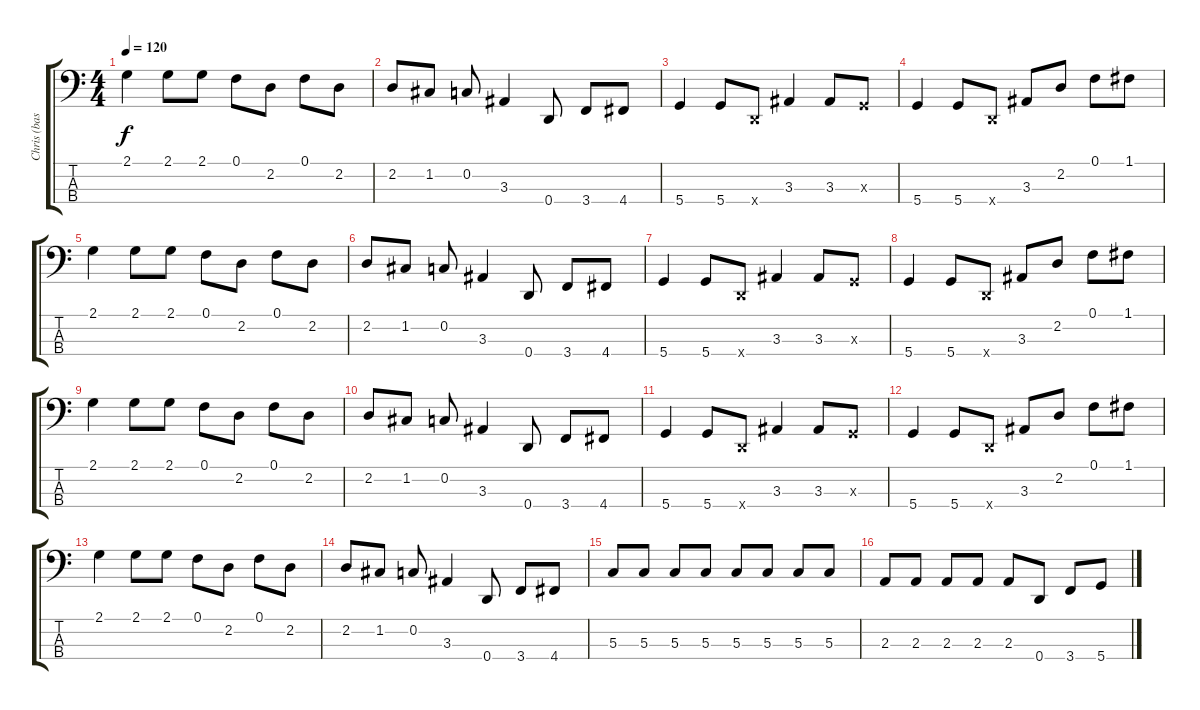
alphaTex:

\track ("Chris (basse)" "Chris (bas") {instrument slapbass2}
\staff {score tabs}
\tuning (F2 C2 G1 D1) {hide}
\ts (4 4)
\tempo 120
\clef f4
\ks c
2.1.4{dy f} 2.1.8 2.1.8 0.1.8 2.2.8 0.1.8 2.2.8 |
2.2.8 1.2.8 0.2.8 3.3.4 0.4.8 3.4.8 4.4.8 |
5.4.4 5.4.8 0.4{x}.8 3.3.4 3.3.8 0.3{x}.8 |
5.4.4 5.4.8 0.4{x}.8 3.3.8 2.2.8 0.1.8 1.1.8 |
2.1.4 2.1.8 2.1.8 0.1.8 2.2.8 0.1.8 2.2.8 |
2.2.8 1.2.8 0.2.8 3.3.4 0.4.8 3.4.8 4.4.8 |
5.4.4 5.4.8 0.4{x}.8 3.3.4 3.3.8 0.3{x}.8 |
5.4.4 5.4.8 0.4{x}.8 3.3.8 2.2.8 0.1.8 1.1.8 |
2.1.4 2.1.8 2.1.8 0.1.8 2.2.8 0.1.8 2.2.8 |
2.2.8 1.2.8 0.2.8 3.3.4 0.4.8 3.4.8 4.4.8 |
5.4.4 5.4.8 0.4{x}.8 3.3.4 3.3.8 0.3{x}.8 |
5.4.4 5.4.8 0.4{x}.8 3.3.8 2.2.8 0.1.8 1.1.8 |
2.1.4 2.1.8 2.1.8 0.1.8 2.2.8 0.1.8 2.2.8 |
2.2.8 1.2.8 0.2.8 3.3.4 0.4.8 3.4.8 4.4.8 |
5.3.8 5.3.8 5.3.8 5.3.8 5.3.8 5.3.8 5.3.8 5.3.8 |
2.3.8 2.3.8 2.3.8 2.3.8 2.3.8 0.4.8 3.4.8 5.4.8
